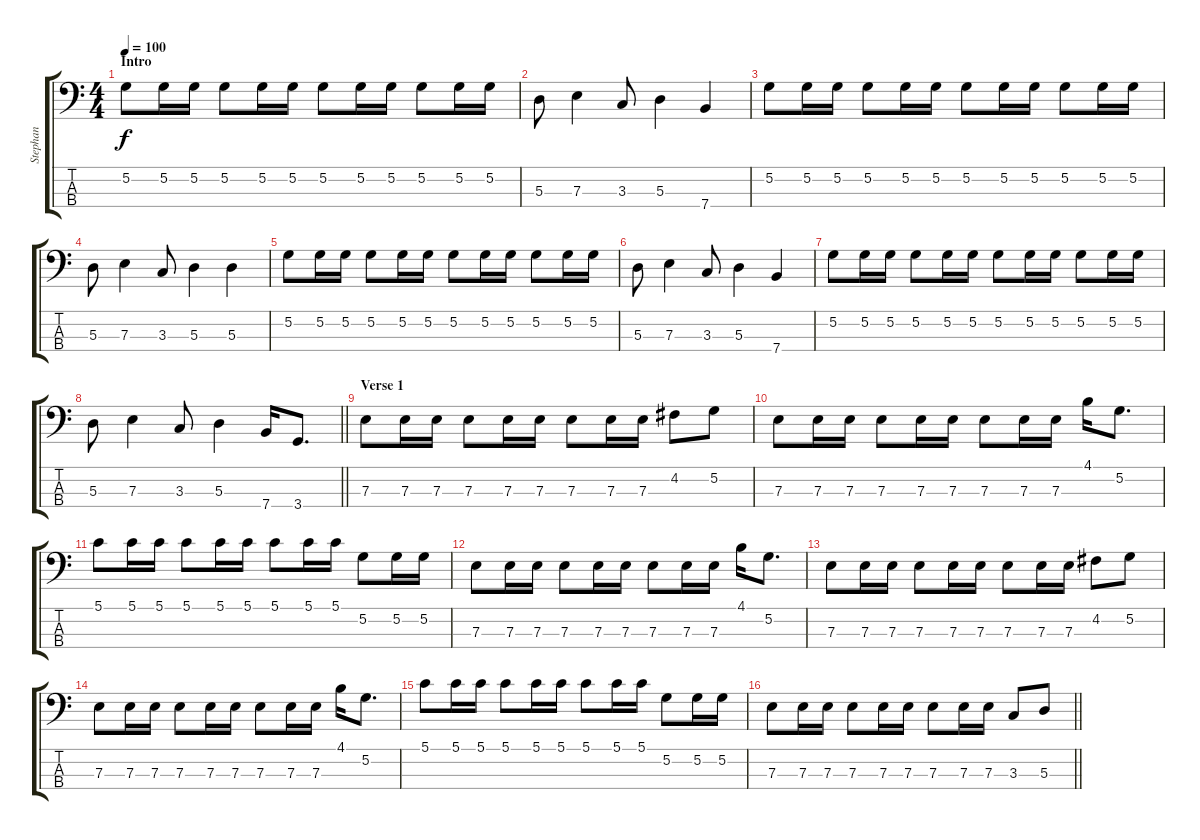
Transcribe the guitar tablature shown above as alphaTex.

\track ("Stephan" "Stephan") {instrument electricbasspick}
\staff {score tabs}
\tuning (G2 D2 A1 E1) {hide}
\ts (4 4)
\section ("" "Intro")
\tempo 100
\clef f4
\ks c
5.2.8{dy f volume 14 instrument electricbasspick} 5.2.16 5.2.16 5.2.8 5.2.16 5.2.16 5.2.8 5.2.16 5.2.16 5.2.8 5.2.16 5.2.16 |
5.3.8 7.3.4 3.3.8 5.3.4 7.4.4 |
5.2.8 5.2.16 5.2.16 5.2.8 5.2.16 5.2.16 5.2.8 5.2.16 5.2.16 5.2.8 5.2.16 5.2.16 |
5.3.8 7.3.4 3.3.8 5.3.4 5.3.4 |
5.2.8 5.2.16 5.2.16 5.2.8 5.2.16 5.2.16 5.2.8 5.2.16 5.2.16 5.2.8 5.2.16 5.2.16 |
5.3.8 7.3.4 3.3.8 5.3.4 7.4.4 |
5.2.8 5.2.16 5.2.16 5.2.8 5.2.16 5.2.16 5.2.8 5.2.16 5.2.16 5.2.8 5.2.16 5.2.16 |
\barLineRight lightlight
5.3.8 7.3.4 3.3.8 5.3.4 7.4.16 3.4.8{d} |
\section ("" "Verse 1")
7.3.8 7.3.16 7.3.16 7.3.8 7.3.16 7.3.16 7.3.8 7.3.16 7.3.16 4.2.8 5.2.8 |
7.3.8 7.3.16 7.3.16 7.3.8 7.3.16 7.3.16 7.3.8 7.3.16 7.3.16 4.1.16 5.2.8{d} |
5.1.8 5.1.16 5.1.16 5.1.8 5.1.16 5.1.16 5.1.8 5.1.16 5.1.16 5.2.8 5.2.16 5.2.16 |
7.3.8 7.3.16 7.3.16 7.3.8 7.3.16 7.3.16 7.3.8 7.3.16 7.3.16 4.1.16 5.2.8{d} |
7.3.8 7.3.16 7.3.16 7.3.8 7.3.16 7.3.16 7.3.8 7.3.16 7.3.16 4.2.8 5.2.8 |
7.3.8 7.3.16 7.3.16 7.3.8 7.3.16 7.3.16 7.3.8 7.3.16 7.3.16 4.1.16 5.2.8{d} |
5.1.8 5.1.16 5.1.16 5.1.8 5.1.16 5.1.16 5.1.8 5.1.16 5.1.16 5.2.8 5.2.16 5.2.16 |
\barLineRight lightlight
7.3.8 7.3.16 7.3.16 7.3.8 7.3.16 7.3.16 7.3.8 7.3.16 7.3.16 3.3.8 5.3.8
